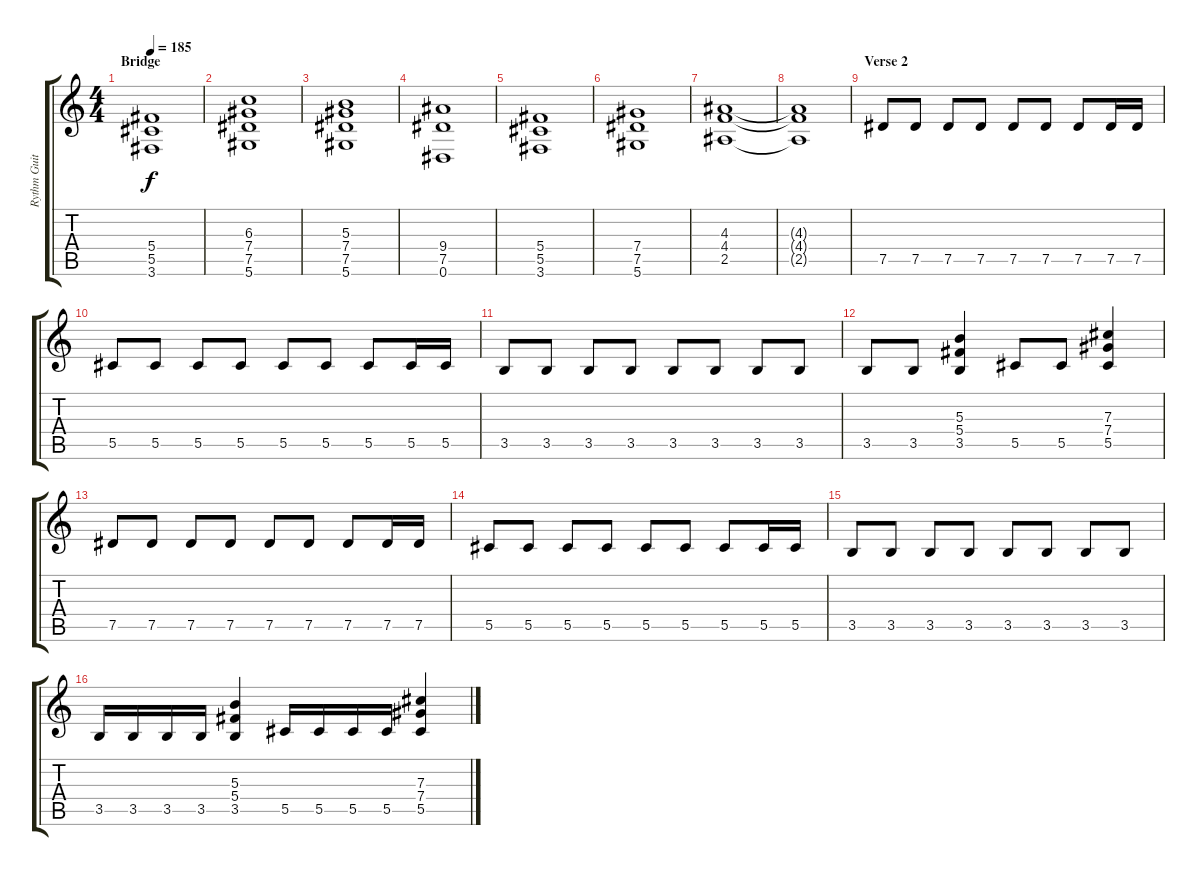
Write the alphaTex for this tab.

\track ("Rythm Guitar 2 - Henjo Richter" "Rythm Guit") {instrument overdrivenguitar}
\staff {score tabs}
\tuning (Eb4 Bb3 Gb3 Db3 Ab2 Eb2) {hide}
\ts (4 4)
\section ("" "Bridge")
\tempo 185
\clef g2
\ks c
(5.4 5.5 3.6).1{dy f} |
(6.3 7.4 7.5 5.6).1 |
(5.3 7.4 7.5 5.6).1 |
(9.4 7.5 0.6).1 |
(5.4 5.5 3.6).1 |
(7.4 7.5 5.6).1 |
(4.3 4.4 2.5).1 |
(4.3{t} 4.4{t} 2.5{t}).1 |
\section ("" "Verse 2")
7.5.8 7.5.8 7.5.8 7.5.8 7.5.8 7.5.8 7.5.8 7.5.16 7.5.16 |
5.5.8 5.5.8 5.5.8 5.5.8 5.5.8 5.5.8 5.5.8 5.5.16 5.5.16 |
3.5.8 3.5.8 3.5.8 3.5.8 3.5.8 3.5.8 3.5.8 3.5.8 |
3.5.8 3.5.8 (5.3 5.4 3.5).4 5.5.8 5.5.8 (7.3 7.4 5.5).4 |
7.5.8 7.5.8 7.5.8 7.5.8 7.5.8 7.5.8 7.5.8 7.5.16 7.5.16 |
5.5.8 5.5.8 5.5.8 5.5.8 5.5.8 5.5.8 5.5.8 5.5.16 5.5.16 |
3.5.8 3.5.8 3.5.8 3.5.8 3.5.8 3.5.8 3.5.8 3.5.8 |
3.5.16 3.5.16 3.5.16 3.5.16 (5.3 5.4 3.5).4 5.5.16 5.5.16 5.5.16 5.5.16 (7.3 7.4 5.5).4
